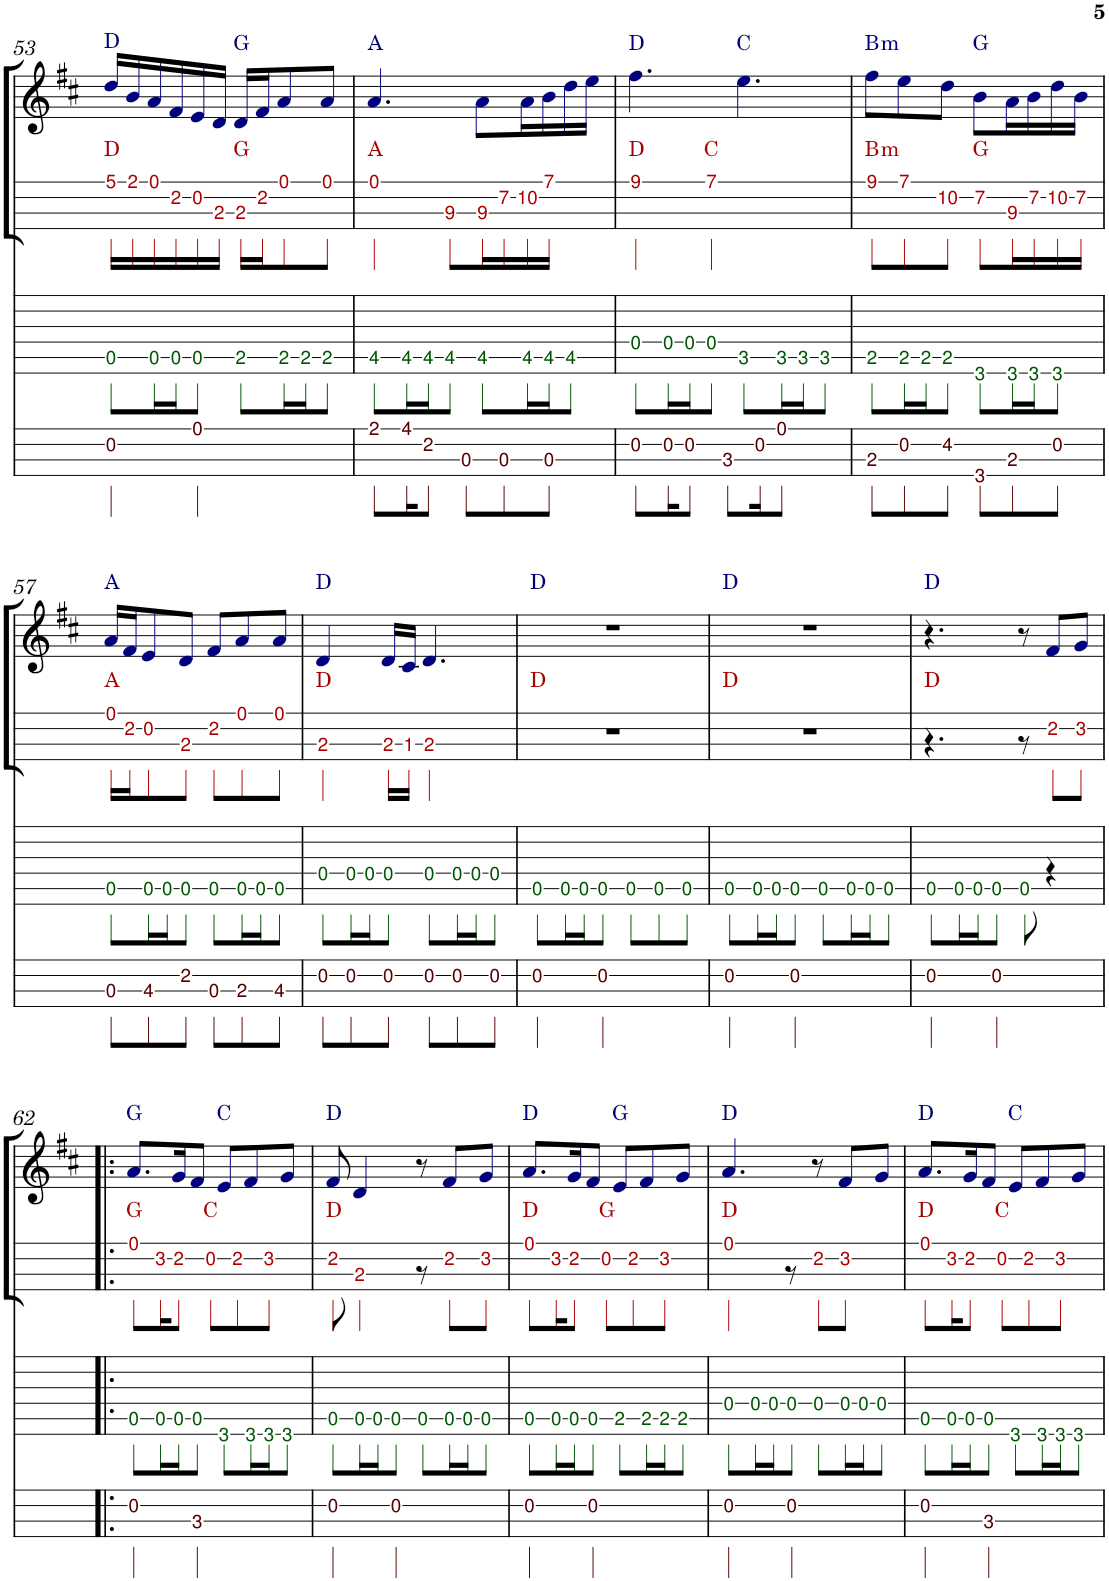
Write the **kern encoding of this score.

**kern	**kern	**kern	**harte	**kern	**harte
*part4	*part3	*part2	*part2	*part1	*part1
*staff4	*staff3	*staff2	*	*staff1	*
*I"Bass Guitar	*I"Guitar	*I"Ukulele	*	*I"Mandolin	*
!!LO:PB:g=z
*	*	*	*	*clefG2	*
*k[f#c#]	*k[f#c#]	*k[f#c#]	*	*k[f#c#]	*
*D:	*D:	*D:	*	*D:	*
*M6/8	*M6/8	*M6/8	*	*M6/8	*
=53	=53	=53	=53	=53	=53
4DDi\	8AAj\L	16ddZ\LL	D:maj	16ddV/LL	D:maj
.	.	16bZ\	.	16bV/	.
.	16AAj\L	16aZ\	.	16aV/	.
.	16AAj\J	16f#Z\	.	16f#V/	.
4GGi\	8AAj\J	16eZ\	.	16eV/	.
.	.	16dZ\JJ	.	16dV/JJ	.
.	8BBj\L	16dZ\LL	G:maj	16dV/LL	G:maj
.	.	16f#Z\J	.	16f#V/J	.
4ryy	16BBj\L	8aZ\	.	8aV/	.
.	16BBj\J	.	.	.	.
.	8BBj\J	8aZ\J	.	8aV/J	.
=54	=54	=54	=54	=54	=54
8AAi\L	8C#j\L	4aZ\	A:maj	4.aV/	A:maj
16BBi\K	16C#j\L	.	.	.	.
8EEi\J	16C#j\J	.	.	.	.
.	8C#j\J	8aZ\L	.	.	.
8AAAi\L	.	.	.	.	.
.	8C#j\L	16aZ\L	.	8aV\L	.
8AAAi\	.	16bZ\	.	.	.
.	16C#j\L	16ddZ\	.	16aV\L	.
8AAAi\J	16C#j\J	16eeZ\JJ	.	16bV\	.
.	8C#j\J	8ryy	.	16ddV\	.
16ryy	.	.	.	16eeV\JJ	.
=55	=55	=55	=55	=55	=55
8DDi\L	8Dj\L	4ff#Z\	D:maj	4.ff#V\	D:maj
16DDi\K	16Dj\L	.	.	.	.
8DDi\J	16Dj\J	.	.	.	.
.	8Dj\J	4eeZ\	C:maj	.	.
8CCi\L	.	.	.	.	.
.	8Cj\L	.	.	4.eeV\	C:maj
16DDi\K	.	.	.	.	.
8GGi\J	16Cj\L	4ryy	.	.	.
.	16Cj\J	.	.	.	.
8ryy	8Cj\J	.	.	.	.
=56	=56	=56	=56	=56	=56
!	!	!	!LO:H:kt=m	!	!LO:H:kt=m
8BBBi\L	8BBj\L	8ff#Z\L	B:min	8ff#V\L	B:min
8DDi\	16BBj\L	8eeZ\	.	8eeV\	.
.	16BBj\J	.	.	.	.
8FF#i\J	8BBj\J	8ddZ\J	.	8ddV\J	.
8GGGi\L	8GGj\L	8bZ\L	G:maj	8bV\L	G:maj
8BBBi\	16GGj\L	16aZ\L	.	16aV\L	.
.	16GGj\J	16bZ\	.	16bV\	.
8DDi\J	8GGj\J	16ddZ\	.	16ddV\	.
.	.	16bZ\JJ	.	16bV\JJ	.
!!LO:LB:g=z
=57	=57	=57	=57	=57	=57
8AAAi\L	8AAj\L	16aZ\LL	A:maj	16aV/LL	A:maj
.	.	16f#Z\J	.	16f#V/J	.
8CC#i\	16AAj\L	8eZ\	.	8eV/	.
.	16AAj\J	.	.	.	.
8EEi\J	8AAj\J	8dZ\J	.	8dV/J	.
8AAAi\L	8AAj\L	8f#Z\L	.	8f#V/L	.
8BBBi\	16AAj\L	8aZ\	.	8aV/	.
.	16AAj\J	.	.	.	.
8CC#i\J	8AAj\J	8aZ\J	.	8aV/J	.
=58	=58	=58	=58	=58	=58
8DDi\L	8Dj\L	4dZ\	D:maj	4dV/	D:maj
8DDi\	16Dj\L	.	.	.	.
.	16Dj\J	.	.	.	.
8DDi\J	8Dj\J	16dZ\LL	.	16dV/LL	.
.	.	16c#Z\JJ	.	16c#V/JJ	.
8DDi\L	8Dj\L	4dZ\	.	4.dV/	.
8DDi\	16Dj\L	.	.	.	.
.	16Dj\J	.	.	.	.
8DDi\J	8Dj\J	8ryy	.	.	.
=59	=59	=59	=59	=59	=59
4DDi\	8AAj\L	2.r	D:maj	2.r	D:maj
.	16AAj\L	.	.	.	.
.	16AAj\J	.	.	.	.
4DDi\	8AAj\J	.	.	.	.
.	8AAj\L	.	.	.	.
4ryy	8AAj\	.	.	.	.
.	8AAj\J	.	.	.	.
=60	=60	=60	=60	=60	=60
4DDi\	8AAj\L	2.r	D:maj	2.r	D:maj
.	16AAj\L	.	.	.	.
.	16AAj\J	.	.	.	.
4DDi\	8AAj\J	.	.	.	.
.	8AAj\L	.	.	.	.
4ryy	16AAj\L	.	.	.	.
.	16AAj\J	.	.	.	.
.	8AAj\J	.	.	.	.
=61	=61	=61	=61	=61	=61
4DDi\	8AAj\L	4.r	D:maj	4.r	D:maj
.	16AAj\L	.	.	.	.
.	16AAj\J	.	.	.	.
4DDi\	8AAj\J	.	.	.	.
.	8AAj\	8r	.	8r	.
4ryy	4r	8f#Z\L	.	8f#V/L	.
.	.	8gZ\J	.	8gV/J	.
!!LO:LB:g=z
=62!|:	=62!|:	=62!|:	=62!|:	=62!|:	=62!|:
4DDi\	8AAj\L	8aZ\L	G:maj	8.aV/L	G:maj
.	16AAj\L	16gZ\K	.	.	.
.	16AAj\J	8f#Z\J	.	16gV/K	.
4CCi\	8AAj\J	.	.	8f#V/J	.
.	.	8eZ\L	C:maj	.	.
.	8GGj\L	.	.	8eV/L	C:maj
.	.	8f#Z\	.	.	.
4ryy	16GGj\L	.	.	8f#V/	.
.	16GGj\J	8gZ\J	.	.	.
.	8GGj\J	.	.	8gV/J	.
.	.	16ryy	.	.	.
=63	=63	=63	=63	=63	=63
4DDi\	8AAj\L	8f#Z\	D:maj	8f#V/	D:maj
.	16AAj\L	4dZ\	.	4dV/	.
.	16AAj\J	.	.	.	.
4DDi\	8AAj\J	.	.	.	.
.	8AAj\L	8r	.	8r	.
4ryy	16AAj\L	8f#Z\L	.	8f#V/L	.
.	16AAj\J	.	.	.	.
.	8AAj\J	8gZ\J	.	8gV/J	.
=64	=64	=64	=64	=64	=64
4DDi\	8AAj\L	8aZ\L	D:maj	8.aV/L	D:maj
.	16AAj\L	16gZ\K	.	.	.
.	16AAj\J	8f#Z\J	.	16gV/K	.
4DDi\	8AAj\J	.	.	8f#V/J	.
.	.	8eZ\L	G:maj	.	.
.	8BBj\L	.	.	8eV/L	G:maj
.	.	8f#Z\	.	.	.
4ryy	16BBj\L	.	.	8f#V/	.
.	16BBj\J	8gZ\J	.	.	.
.	8BBj\J	.	.	8gV/J	.
.	.	16ryy	.	.	.
=65	=65	=65	=65	=65	=65
4DDi\	8Dj\L	4aZ\	D:maj	4.aV/	D:maj
.	16Dj\L	.	.	.	.
.	16Dj\J	.	.	.	.
4DDi\	8Dj\J	8r	.	.	.
.	8Dj\L	8f#Z\L	.	8r	.
4ryy	16Dj\L	8gZ\J	.	8f#V/L	.
.	16Dj\J	.	.	.	.
.	8Dj\J	8ryy	.	8gV/J	.
=66	=66	=66	=66	=66	=66
4DDi\	8AAj\L	8aZ\L	D:maj	8.aV/L	D:maj
.	16AAj\L	16gZ\K	.	.	.
.	16AAj\J	8f#Z\J	.	16gV/K	.
4CCi\	8AAj\J	.	.	8f#V/J	.
.	.	8eZ\L	C:maj	.	.
.	8GGj\L	.	.	8eV/L	C:maj
.	.	8f#Z\	.	.	.
4ryy	16GGj\L	.	.	8f#V/	.
.	16GGj\J	8gZ\J	.	.	.
.	8GGj\J	.	.	8gV/J	.
.	.	16ryy	.	.	.
=	=	=	=	=	=
*-	*-	*-	*-	*-	*-
